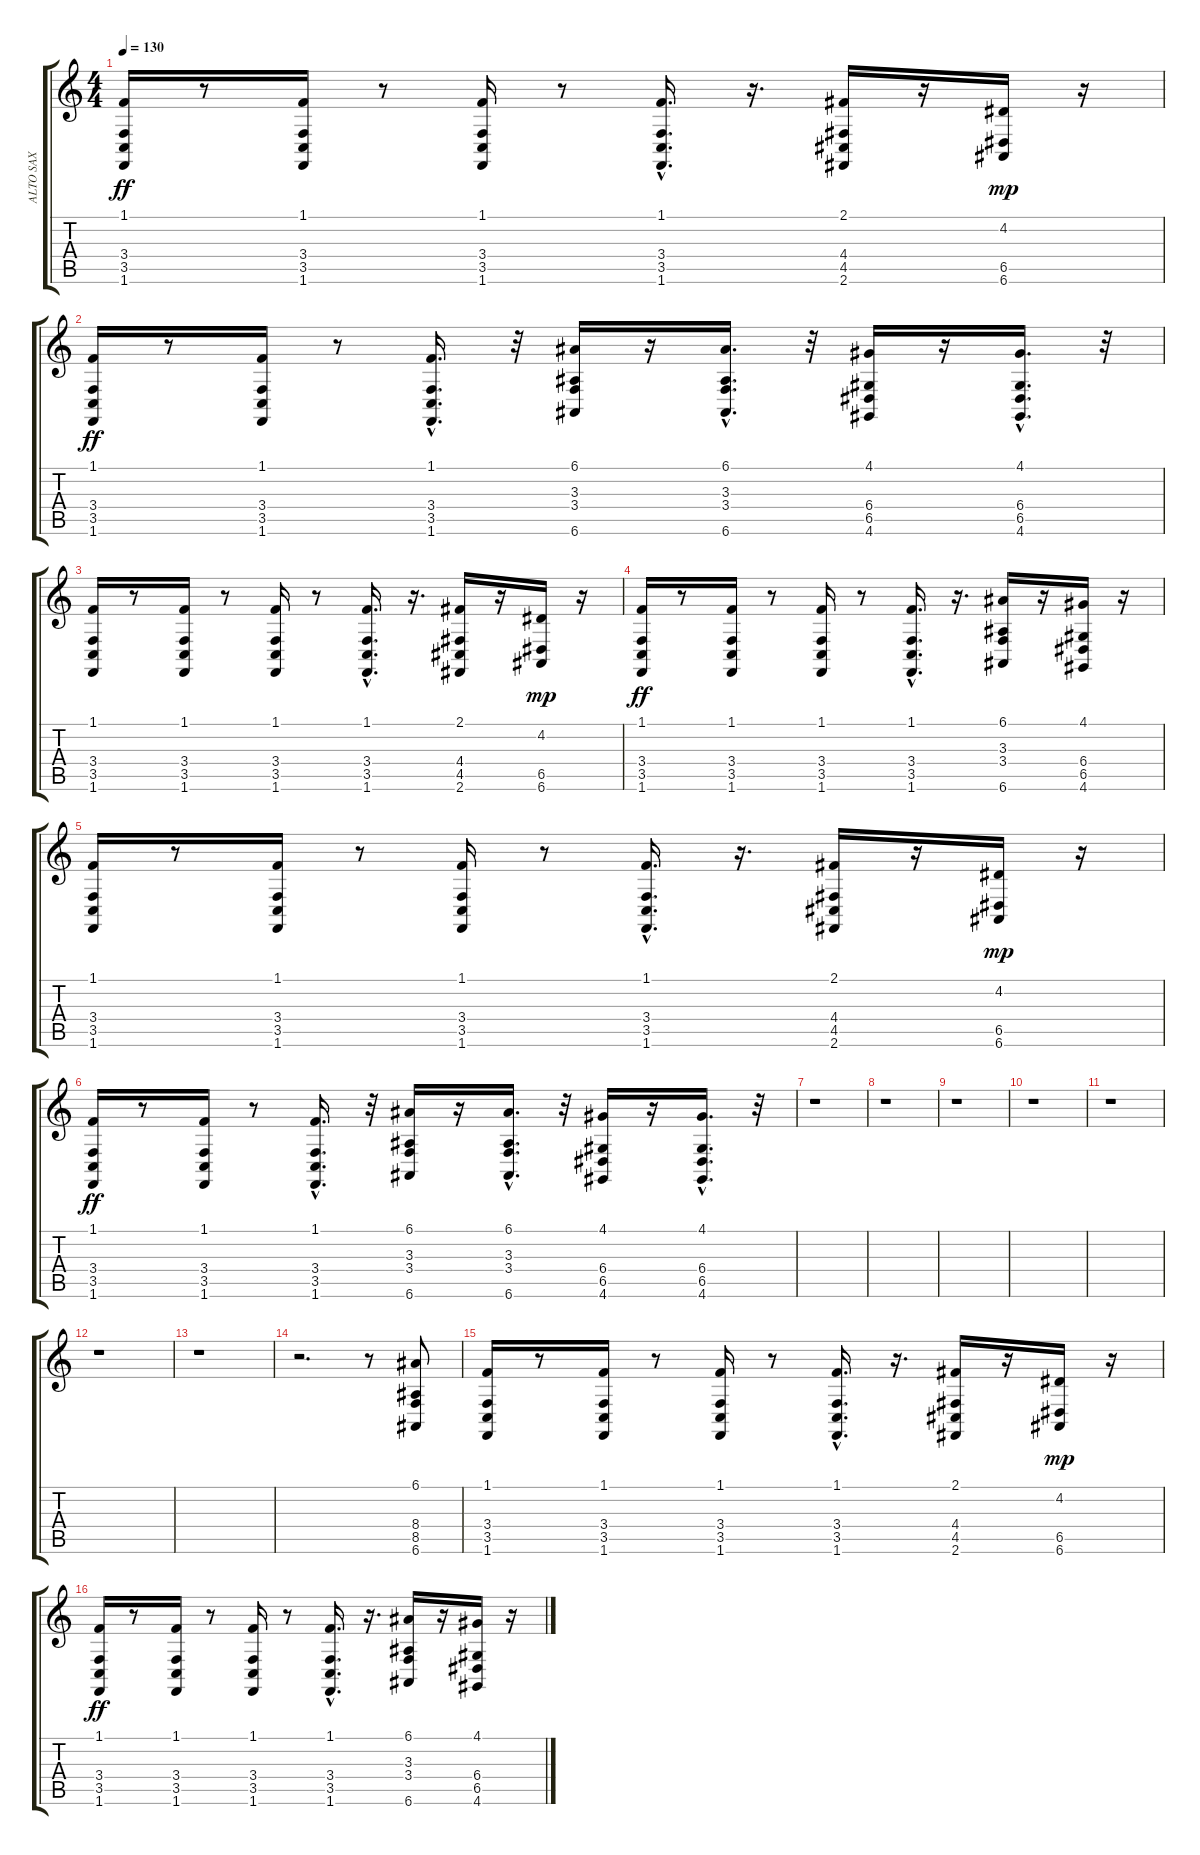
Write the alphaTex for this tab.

\track ("ALTO SAX" "ALTO SAX") {instrument altosax}
\staff {score tabs}
\tuning (E4 B3 G3 D3 A2 E2) {hide}
\ts (4 4)
\tempo 130
\clef g2
\ks c
(1.1 3.4 3.5 1.6).16{dy ff} r.8 (1.1 3.4 3.5 1.6).16 r.8 (1.1 3.4 3.5 1.6).16 r.8 (1.1{hac} 3.4{hac} 3.5{hac} 1.6{hac}).16{d} r.16{d} (2.1 4.4 4.5 2.6).16 r.16 (4.2 6.5 6.6).16{dy mp} r.16 |
(1.1 3.4 3.5 1.6).16{dy ff} r.8 (1.1 3.4 3.5 1.6).16 r.8 (1.1{hac} 3.4{hac} 3.5{hac} 1.6{hac}).16{d} r.32 (6.1 3.3 3.4 6.6).16 r.16 (6.1{hac} 3.3{hac} 3.4{hac} 6.6{hac}).16{d} r.32 (4.1 6.4 6.5 4.6).16 r.16 (4.1{hac} 6.4{hac} 6.5{hac} 4.6{hac}).16{d} r.32 |
(1.1 3.4 3.5 1.6).16 r.8 (1.1 3.4 3.5 1.6).16 r.8 (1.1 3.4 3.5 1.6).16 r.8 (1.1{hac} 3.4{hac} 3.5{hac} 1.6{hac}).16{d} r.16{d} (2.1 4.4 4.5 2.6).16 r.16 (4.2 6.5 6.6).16{dy mp} r.16 |
(1.1 3.4 3.5 1.6).16{dy ff} r.8 (1.1 3.4 3.5 1.6).16 r.8 (1.1 3.4 3.5 1.6).16 r.8 (1.1{hac} 3.4{hac} 3.5{hac} 1.6{hac}).16{d} r.16{d} (6.1 3.3 3.4 6.6).16 r.16 (4.1 6.4 6.5 4.6).16 r.16 |
(1.1 3.4 3.5 1.6).16 r.8 (1.1 3.4 3.5 1.6).16 r.8 (1.1 3.4 3.5 1.6).16 r.8 (1.1{hac} 3.4{hac} 3.5{hac} 1.6{hac}).16{d} r.16{d} (2.1 4.4 4.5 2.6).16 r.16 (4.2 6.5 6.6).16{dy mp} r.16 |
(1.1 3.4 3.5 1.6).16{dy ff} r.8 (1.1 3.4 3.5 1.6).16 r.8 (1.1{hac} 3.4{hac} 3.5{hac} 1.6{hac}).16{d} r.32 (6.1 3.3 3.4 6.6).16 r.16 (6.1{hac} 3.3{hac} 3.4{hac} 6.6{hac}).16{d} r.32 (4.1 6.4 6.5 4.6).16 r.16 (4.1{hac} 6.4{hac} 6.5{hac} 4.6{hac}).16{d} r.32 |
r.1 |
r.1 |
r.1 |
r.1 |
r.1 |
r.1 |
r.1 |
r.2{d} r.8 (6.1 8.4 8.5 6.6).8 |
(1.1 3.4 3.5 1.6).16 r.8 (1.1 3.4 3.5 1.6).16 r.8 (1.1 3.4 3.5 1.6).16 r.8 (1.1{hac} 3.4{hac} 3.5{hac} 1.6{hac}).16{d} r.16{d} (2.1 4.4 4.5 2.6).16 r.16 (4.2 6.5 6.6).16{dy mp} r.16 |
(1.1 3.4 3.5 1.6).16{dy ff} r.8 (1.1 3.4 3.5 1.6).16 r.8 (1.1 3.4 3.5 1.6).16 r.8 (1.1{hac} 3.4{hac} 3.5{hac} 1.6{hac}).16{d} r.16{d} (6.1 3.3 3.4 6.6).16 r.16 (4.1 6.4 6.5 4.6).16 r.16
